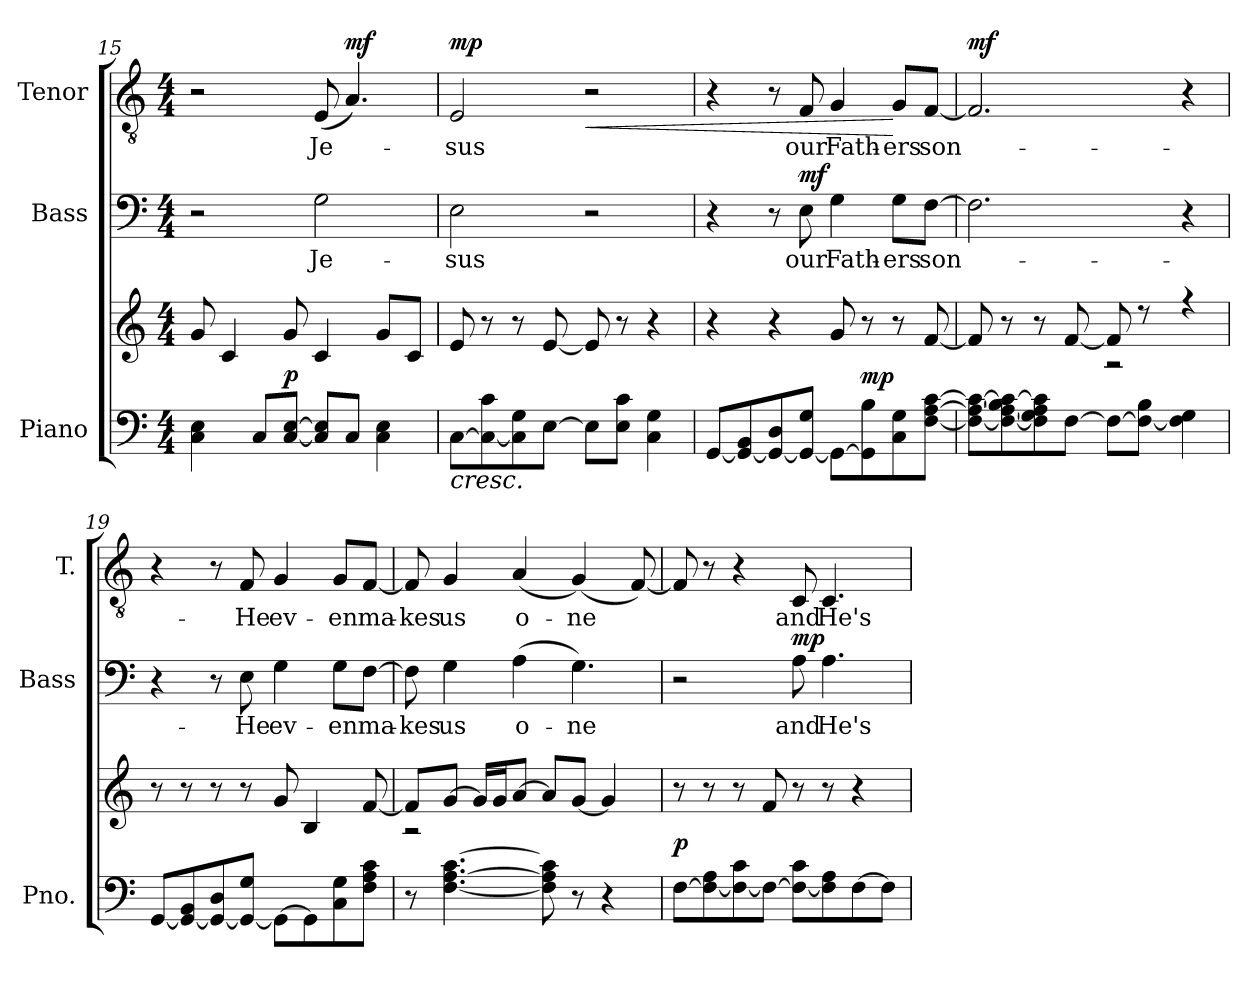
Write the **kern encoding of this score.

**kern	**kern	**dynam	**kern	**text	**dynam	**kern	**text	**dynam
*part3	*part3	*part3	*part2	*part2	*part2	*part1	*part1	*part1
*staff4	*staff3	*staff3/4	*staff2	*staff2	*staff2	*staff1	*staff1	*staff1
*I"Piano	*	*	*I"Bass	*	*	*I"Tenor	*	*
*I'Pno.	*	*	*I'Bass	*	*	*I'T.	*	*
*clefF4	*clefG2	*	*clefF4	*	*	*clefGv2	*	*
*	*	*	*	*	*	*ITrd7c12	*	*
*k[]	*k[]	*	*k[]	*	*	*k[]	*	*
*C:	*C:	*	*C:	*	*	*C:	*	*
*M4/4	*M4/4	*	*M4/4	*	*	*M4/4	*	*
=15	=15	=15	=15	=15	=15	=15	=15	=15
4Ci\ 4Ei	8gi/	.	2r	.	.	2r	.	.
.	4ci/	.	.	.	.	.	.	.
8Ci/L	.	.	.	.	.	.	.	.
[8Ci/ [8EiJ	8gi/	p	.	.	.	.	.	.
!	!	!	!	!LO:LY:b:color=#000000	!	!	!	!
!	!	!	!	!	!	!	!LO:LY:b:color=#000000	!
8Ci/] 8Ei]L	4ci/	.	2Gi\	Je-	.	(8EEi/	Je-	.
8Ci/J	.	.	.	.	.	4.AAi/)	.	mf
4Ci\ 4Ei	8gi/L	.	.	.	.	.	.	.
.	8ci/J	.	.	.	.	.	.	.
!!LO:PB:g=z
=16	=16	=16	=16	=16	=16	=16	=16	=16
!	!	!LO:HP:b=2	!	!	!	!	!	!
!	!	!	!	!LO:LY:b:color=#000000	!	!	!	!
!	!	!	!	!	!	!	!LO:LY:b:color=#000000	!
[8Ci\L	8ei/	<	2Ei\	-sus	.	2EEi/	-sus	mp
8Ci\_ 8ci	8r	.	.	.	.	.	.	.
8Ci\] 8Gi	8r	.	.	.	.	.	.	.
[8Ei\J	[8ei/	.	.	.	.	.	.	.
!	!	!	!	!	!	!	!	!LO:HP:b
8Ei\L]	8ei/]	.	2r	.	.	2r	.	<
8Ei\ 8ciJ	8r	.	.	.	.	.	.	.
4Ci\ 4Gi	4r	.	.	.	.	.	.	.
=17	=17	=17	=17	=17	=17	=17	=17	=17
[8GGi/L	4r	.	4r	.	.	4r	.	.
8GGi/_ 8BBi	.	.	.	.	.	.	.	.
8GGi/_ 8Di	4r	.	8r	.	.	8r	.	.
!	!	!	!	!LO:LY:b:color=#000000	!	!	!	!
!	!	!	!	!	!	!	!LO:LY:b:color=#000000	!
8GGi/_ 8GiJ	.	.	8Ei\	our	mf	8FFi/	our	.
!	!	!	!	!LO:LY:b:color=#000000	!	!	!	!
!	!	!	!	!	!	!	!LO:LY:b:color=#000000	!
8GGi\L_	8gi/	.	4Gi\	Fath-	.	4GGi/	Fath-	.
8GGi\] 8Bi	8r	mp	.	.	.	.	.	.
!	!	!	!	!LO:LY:b:color=#000000	!	!	!	!
!	!	!	!	!	!	!	!LO:LY:b:color=#000000	!
8Ci\ 8Gi	8r	.	8Gi\L	-ers	.	8GGi/L	-ers	[
!	!	!	!	!LO:LY:b:color=#000000	!	!	!	!
!	!	!	!	!	!	!	!LO:LY:b:color=#000000	!
[8Fi\ [8Ai [8ciJ	[8fi/	.	[8Fi\J	son-	.	[8FFi/J	son-	.
.	.	[	.	.	.	.	.	.
=18	=18	=18	=18	=18	=18	=18	=18	=18
*	*^	*	*	*	*	*	*	*
8Fi\_ 8Ai_ 8ci_L	8fi/]	2ryy	.	2.Fi\]	.	.	2.FFi/]	.	mf
8Fi\_ 8Ai_ 8Bi 8ci_	8r	.	.	.	.	.	.	.	.
8Fi\] 8Gi 8Ai] 8ci]	8r	.	.	.	.	.	.	.	.
[8Fi\J	[8fi/	.	.	.	.	.	.	.	.
8Fi\L_	8fi/]	2r	.	.	.	.	.	.	.
8Fi\_ 8BiJ	8r	.	.	.	.	.	.	.	.
4Fi\] 4Gi	4r	.	.	4r	.	.	4r	.	.
*	*v	*v	*	*	*	*	*	*	*
!!LO:LB:g=z
=19	=19	=19	=19	=19	=19	=19	=19	=19
[8GGi/L	8r	.	4r	.	.	4r	.	.
8GGi/_ 8BBi	8r	.	.	.	.	.	.	.
8GGi/_ 8Di	8r	.	8r	.	.	8r	.	.
!	!	!	!	!LO:LY:b:color=#000000	!	!	!	!
!	!	!	!	!	!	!	!LO:LY:b:color=#000000	!
8GGi/_ 8GiJ	8r	.	8Ei\	-He	.	8FFi/	-He	.
!	!	!	!	!LO:LY:b:color=#000000	!	!	!	!
!	!	!	!	!	!	!	!LO:LY:b:color=#000000	!
8GGi\L_	8gi/	.	4Gi\	ev-	.	4GGi/	ev-	.
8GGi\]	4Bi/	.	.	.	.	.	.	.
!	!	!	!	!LO:LY:b:color=#000000	!	!	!	!
!	!	!	!	!	!	!	!LO:LY:b:color=#000000	!
8Ci\ 8Gi	.	.	8Gi\L	-en	.	8GGi/L	-en	.
!	!	!	!	!LO:LY:b:color=#000000	!	!	!	!
!	!	!	!	!	!	!	!LO:LY:b:color=#000000	!
8Fi\ 8Ai 8ciJ	[8fi/	.	[8Fi\J	ma-	.	[8FFi/J	ma-	.
=20	=20	=20	=20	=20	=20	=20	=20	=20
*	*^	*	*	*	*	*	*	*
!	!	!	!	!	!LO:LY:b:color=#000000	!	!	!	!
!	!	!	!	!	!	!	!	!LO:LY:b:color=#000000	!
8r	8fi/L]	2r	.	8Fi\]	-kes	.	8FFi/]	-kes	.
!	!	!	!	!	!LO:LY:b:color=#000000	!	!	!	!
!	!	!	!	!	!	!	!	!LO:LY:b:color=#000000	!
[4.Fi\ [4.Ai [4.ci	[8gi/J	.	.	4Gi\	us	.	4GGi/	us	.
.	16gi/LL]	.	.	.	.	.	.	.	.
.	16gi/J	.	.	.	.	.	.	.	.
!	!	!	!	!	!LO:LY:b:color=#000000	!	!	!	!
!	!	!	!	!	!	!	!	!LO:LY:b:color=#000000	!
.	[8ai/J	.	.	(4Ai\	o-	.	(4AAi/	o-	.
8Fi\] 8Ai] 8ci]	8ai/L]	2ryy	.	.	.	.	.	.	.
!	!	!	!	!	!LO:LY:b:color=#000000	!	!	!	!
!	!	!	!	!	!	!	!	!LO:LY:b:color=#000000	!
8r	[8gi/J	.	.	4.Gi\)	-ne	.	(4GGi/)	-ne	.
4r	4gi/]	.	.	.	.	.	.	.	.
.	.	.	.	.	.	.	[8FFi/)	.	.
*	*v	*v	*	*	*	*	*	*	*
=21	=21	=21	=21	=21	=21	=21	=21	=21
[8Fi\L	8r	p	2r	.	.	8FFi/]	.	.
8Fi\_ 8Ai	8r	.	.	.	.	8r	.	.
8Fi\_ 8ci	8r	.	.	.	.	4r	.	.
8Fi\J_	8fi/	.	.	.	.	.	.	.
!	!	!	!	!LO:LY:b:color=#000000	!	!	!	!
!	!	!	!	!	!	!	!LO:LY:b:color=#000000	!
8Fi\_ 8ciL	8r	.	8Ai\	and	mp	8CCi/	and	.
!	!	!	!	!LO:LY:b:color=#000000	!	!	!	!
!	!	!	!	!	!	!	!LO:LY:b:color=#000000	!
8Fi\] 8Ai	8r	.	4.Ai\	He's	.	4.CCi/	He's	.
[8Fi\	4r	.	.	.	.	.	.	.
8Fi\J]	.	.	.	.	.	.	.	.
=	=	=	=	=	=	=	=	=
*-	*-	*-	*-	*-	*-	*-	*-	*-
